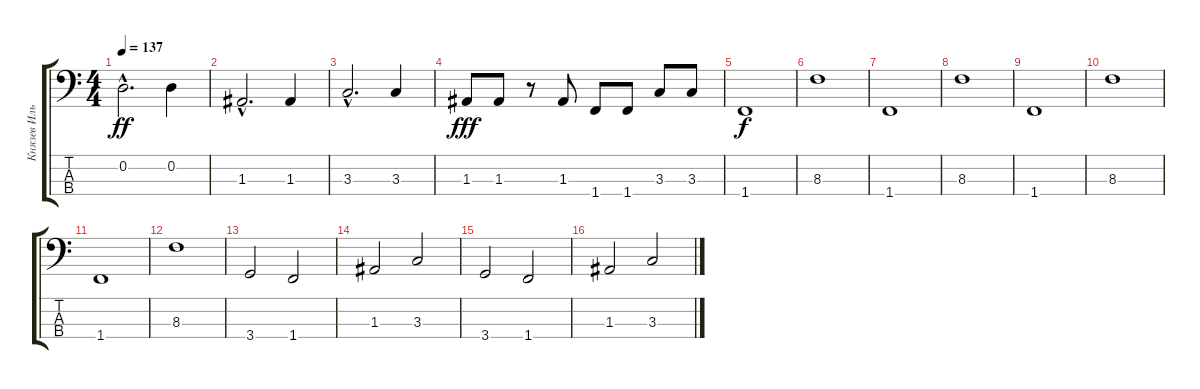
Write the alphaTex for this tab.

\track ("Князев Илья" "Князев Иль") {instrument electricbasspick}
\staff {score tabs}
\tuning (G2 D2 A1 E1) {hide}
\ts (4 4)
\tempo 137
\clef f4
\ks c
0.2{hac}.2{d dy ff} 0.2.4 |
1.3{hac}.2{d} 1.3.4 |
3.3{hac}.2{d} 3.3.4 |
1.3.8{dy fff} 1.3.8 r.8 1.3.8 1.4.8 1.4.8 3.3.8 3.3.8 |
1.4.1{dy f} |
8.3.1 |
1.4.1 |
8.3.1 |
1.4.1 |
8.3.1 |
1.4.1 |
8.3.1 |
3.4.2 1.4.2 |
1.3.2 3.3.2 |
3.4.2 1.4.2 |
1.3.2 3.3.2
